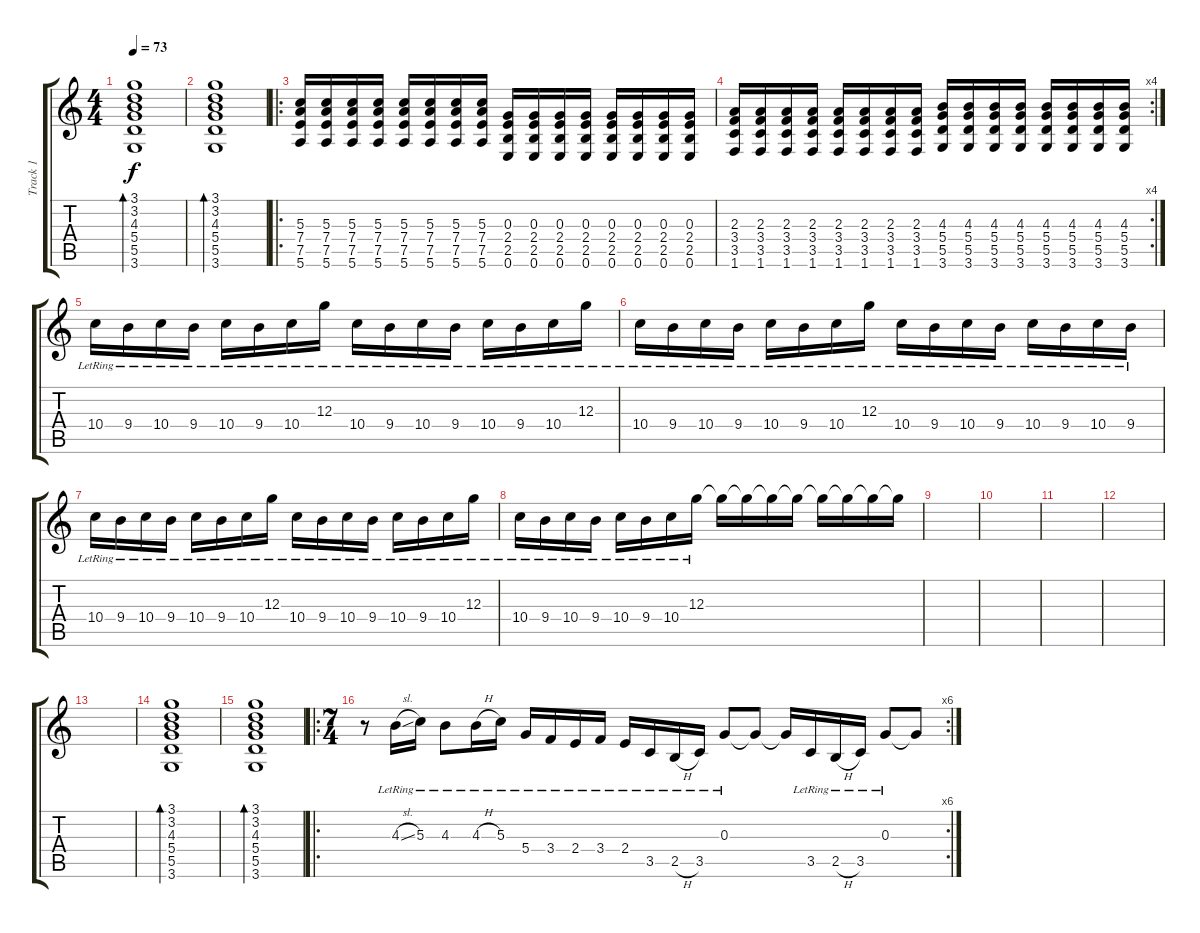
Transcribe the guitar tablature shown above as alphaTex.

\track ("Track 1" "Track 1") {instrument acousticguitarsteel}
\staff {score tabs}
\tuning (E4 B3 G3 D3 A2 E2) {hide}
\ts (4 4)
\tempo 73
\clef g2
\ks c
(3.1 3.2 4.3 5.4 5.5 3.6).1{bd 120 dy f} |
(3.1 3.2 4.3 5.4 5.5 3.6).1{bd 120} |
\ro
(5.3 7.4 7.5 5.6).16 (5.3 7.4 7.5 5.6).16 (5.3 7.4 7.5 5.6).16 (5.3 7.4 7.5 5.6).16 (5.3 7.4 7.5 5.6).16 (5.3 7.4 7.5 5.6).16 (5.3 7.4 7.5 5.6).16 (5.3 7.4 7.5 5.6).16 (0.3 2.4 2.5 0.6).16 (0.3 2.4 2.5 0.6).16 (0.3 2.4 2.5 0.6).16 (0.3 2.4 2.5 0.6).16 (0.3 2.4 2.5 0.6).16 (0.3 2.4 2.5 0.6).16 (0.3 2.4 2.5 0.6).16 (0.3 2.4 2.5 0.6).16 |
\rc 4
(2.3 3.4 3.5 1.6).16 (2.3 3.4 3.5 1.6).16 (2.3 3.4 3.5 1.6).16 (2.3 3.4 3.5 1.6).16 (2.3 3.4 3.5 1.6).16 (2.3 3.4 3.5 1.6).16 (2.3 3.4 3.5 1.6).16 (2.3 3.4 3.5 1.6).16 (4.3 5.4 5.5 3.6).16 (4.3 5.4 5.5 3.6).16 (4.3 5.4 5.5 3.6).16 (4.3 5.4 5.5 3.6).16 (4.3 5.4 5.5 3.6).16 (4.3 5.4 5.5 3.6).16 (4.3 5.4 5.5 3.6).16 (4.3 5.4 5.5 3.6).16 |
10.4{lr}.16 9.4{lr}.16 10.4{lr}.16 9.4{lr}.16 10.4{lr}.16 9.4{lr}.16 10.4{lr}.16 12.3{lr}.16 10.4{lr}.16 9.4{lr}.16 10.4{lr}.16 9.4{lr}.16 10.4{lr}.16 9.4{lr}.16 10.4{lr}.16 12.3{lr}.16 |
10.4{lr}.16 9.4{lr}.16 10.4{lr}.16 9.4{lr}.16 10.4{lr}.16 9.4{lr}.16 10.4{lr}.16 12.3{lr}.16 10.4{lr}.16 9.4{lr}.16 10.4{lr}.16 9.4{lr}.16 10.4{lr}.16 9.4{lr}.16 10.4{lr}.16 9.4{lr}.16 |
10.4{lr}.16 9.4{lr}.16 10.4{lr}.16 9.4{lr}.16 10.4{lr}.16 9.4{lr}.16 10.4{lr}.16 12.3{lr}.16 10.4{lr}.16 9.4{lr}.16 10.4{lr}.16 9.4{lr}.16 10.4{lr}.16 9.4{lr}.16 10.4{lr}.16 12.3{lr}.16 |
10.4{lr}.16 9.4{lr}.16 10.4{lr}.16 9.4{lr}.16 10.4{lr}.16 9.4{lr}.16 10.4{lr}.16 12.3{lr}.16 12.3{t}.16 12.3{t}.16 12.3{t}.16 12.3{t}.16 12.3{t}.16 12.3{t}.16 12.3{t}.16 12.3{t}.16 |
|
|
|
|
|
(3.1 3.2 4.3 5.4 5.5 3.6).1{bd 120} |
(3.1 3.2 4.3 5.4 5.5 3.6).1{bd 120} |
\ro
\rc 6
\ts (7 4)
r.8 4.3{sl lr}.16{volume 16} 5.3{lr}.16 4.3{lr}.8 4.3{h lr}.16 5.3{lr}.16 5.4{lr}.16 3.4{lr}.16 2.4{lr}.16 3.4{lr}.16 2.4{lr}.16 3.5{lr}.16 2.5{h lr}.16 3.5{lr}.16 0.3{lr}.8 0.3{t}.8 0.3{t}.16 3.5{lr}.16 2.5{h lr}.16 3.5{lr}.16 0.3{lr}.8 0.3{t}.8
